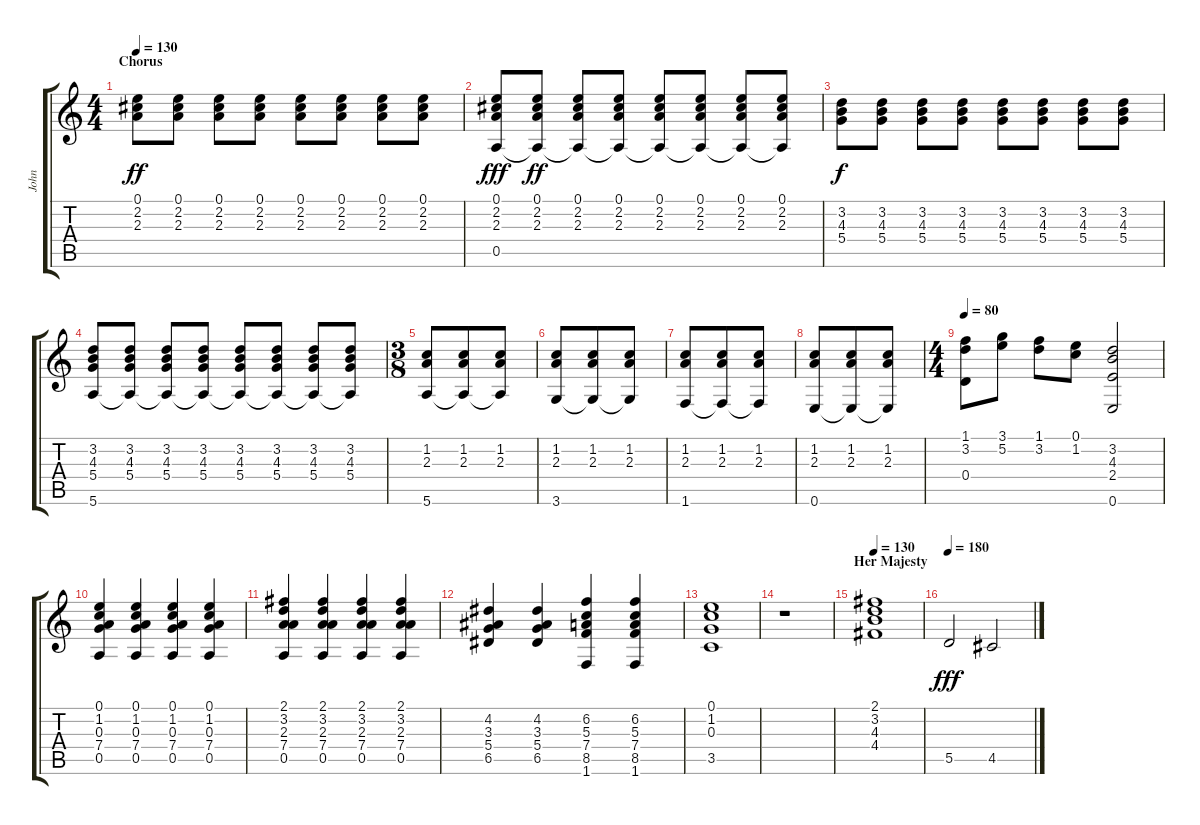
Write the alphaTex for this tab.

\track ("John" "John") {instrument electricguitarjazz}
\staff {score tabs}
\tuning (E4 B3 G3 D3 A2 E2) {hide}
\ts (4 4)
\section ("" "Chorus")
\tempo 130
\clef g2
\ks c
(0.1 2.2 2.3).8{dy ff} (0.1 2.2 2.3).8 (0.1 2.2 2.3).8 (0.1 2.2 2.3).8 (0.1 2.2 2.3).8 (0.1 2.2 2.3).8 (0.1 2.2 2.3).8 (0.1 2.2 2.3).8 |
(0.1 2.2 2.3 0.5).8{dy fff} (0.1 2.2 2.3 0.5{t}).8{dy ff} (0.1 2.2 2.3 0.5{t}).8 (0.1 2.2 2.3 0.5{t}).8 (0.1 2.2 2.3 0.5{t}).8 (0.1 2.2 2.3 0.5{t}).8 (0.1 2.2 2.3 0.5{t}).8 (0.1 2.2 2.3 0.5{t}).8 |
(3.2 4.3 5.4).8{dy f} (3.2 4.3 5.4).8 (3.2 4.3 5.4).8 (3.2 4.3 5.4).8 (3.2 4.3 5.4).8 (3.2 4.3 5.4).8 (3.2 4.3 5.4).8 (3.2 4.3 5.4).8 |
(3.2 4.3 5.4 5.6).8 (3.2 4.3 5.4 5.6{t}).8 (3.2 4.3 5.4 5.6{t}).8 (3.2 4.3 5.4 5.6{t}).8 (3.2 4.3 5.4 5.6{t}).8 (3.2 4.3 5.4 5.6{t}).8 (3.2 4.3 5.4 5.6{t}).8 (3.2 4.3 5.4 5.6{t}).8 |
\ts (3 8)
(1.2 2.3 5.6).8 (1.2 2.3 5.6{t}).8 (1.2 2.3 5.6{t}).8 |
(1.2 2.3 3.6).8 (1.2 2.3 3.6{t}).8 (1.2 2.3 3.6{t}).8 |
(1.2 2.3 1.6).8 (1.2 2.3 1.6{t}).8 (1.2 2.3 1.6{t}).8 |
(1.2 2.3 0.6).8 (1.2 2.3 0.6{t}).8 (1.2 2.3 0.6{t}).8 |
\ts (4 4)
\tempo 80
(1.1 3.2 0.4).8 (3.1 5.2).8 (1.1 3.2).8 (0.1 1.2).8 (3.2 4.3 2.4 0.6).2 |
(0.1 1.2 0.3 7.4 0.5).4 (0.1 1.2 0.3 7.4 0.5).4 (0.1 1.2 0.3 7.4 0.5).4 (0.1 1.2 0.3 7.4 0.5).4 |
(2.1 3.2 2.3 7.4 0.5).4 (2.1 3.2 2.3 7.4 0.5).4 (2.1 3.2 2.3 7.4 0.5).4 (2.1 3.2 2.3 7.4 0.5).4 |
(4.2 3.3 5.4 6.5).4 (4.2 3.3 5.4 6.5).4 (6.2 5.3 7.4 8.5 1.6).4 (6.2 5.3 7.4 8.5 1.6).4 |
(0.1 1.2 0.3 3.5).1 |
r.1 |
\section ("" "Her Majesty")
\tempo 130
(2.1 3.2 4.3 4.4).1 |
\tempo 180
5.5.2{dy fff volume 15 instrument acousticguitarsteel} 4.5.2
